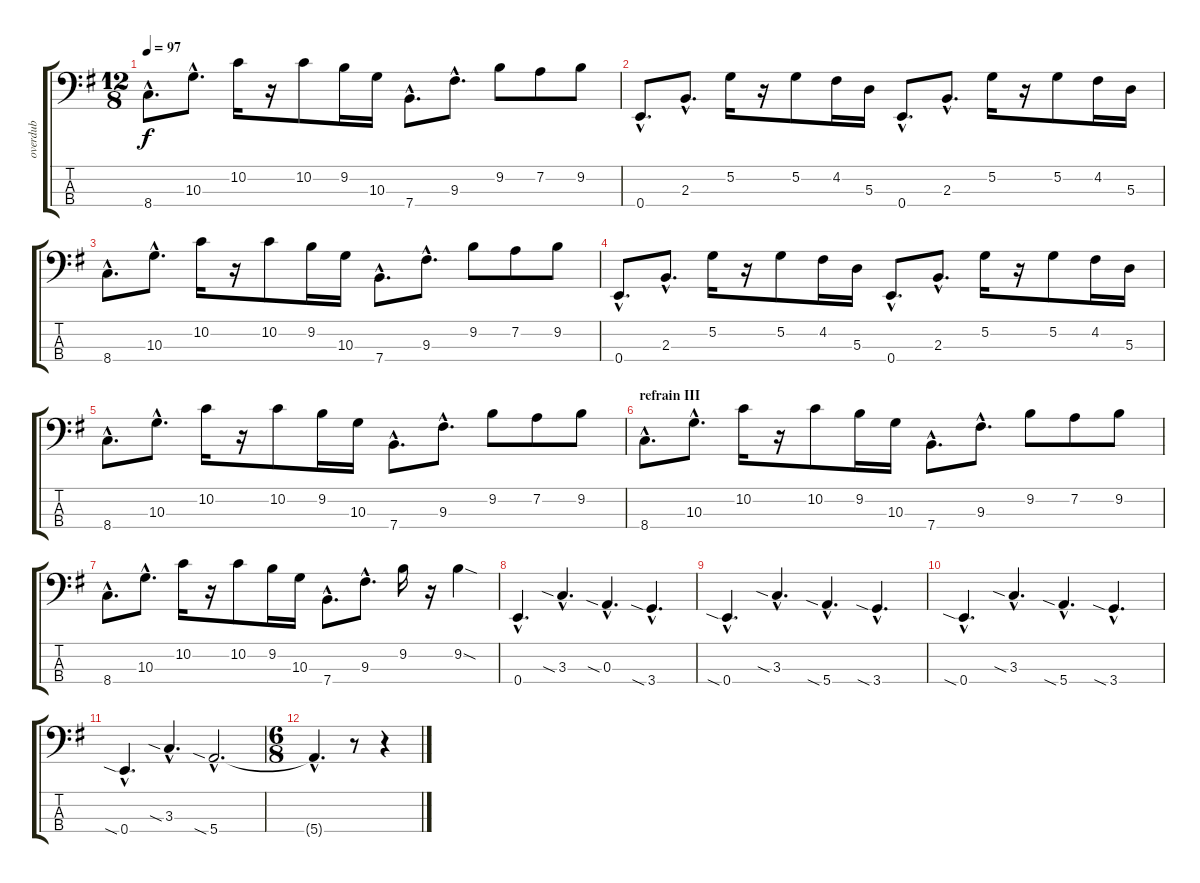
\track ("overdub" "overdub") {instrument fretlessbass}
\staff {score tabs}
\tuning (G2 D2 A1 E1) {hide}
\ts (12 8)
\tempo 97
\clef f4
\ks g
8.4{hac}.8{d dy f} 10.3{hac}.8{d} 10.2.16 r.16 10.2.8 9.2.16 10.3.16 7.4{hac}.8{d} 9.3{hac}.8{d} 9.2.8 7.2.8 9.2.8 |
0.4{hac}.8{d} 2.3{hac}.8{d} 5.2.16 r.16 5.2.8 4.2.16 5.3.16 0.4{hac}.8{d} 2.3{hac}.8{d} 5.2.16 r.16 5.2.8 4.2.16 5.3.16 |
8.4{hac}.8{d} 10.3{hac}.8{d} 10.2.16 r.16 10.2.8 9.2.16 10.3.16 7.4{hac}.8{d} 9.3{hac}.8{d} 9.2.8 7.2.8 9.2.8 |
0.4{hac}.8{d} 2.3{hac}.8{d} 5.2.16 r.16 5.2.8 4.2.16 5.3.16 0.4{hac}.8{d} 2.3{hac}.8{d} 5.2.16 r.16 5.2.8 4.2.16 5.3.16 |
8.4{hac}.8{d} 10.3{hac}.8{d} 10.2.16 r.16 10.2.8 9.2.16 10.3.16 7.4{hac}.8{d} 9.3{hac}.8{d} 9.2.8 7.2.8 9.2.8 |
\section ("" "refrain III")
8.4{hac}.8{d} 10.3{hac}.8{d} 10.2.16 r.16 10.2.8 9.2.16 10.3.16 7.4{hac}.8{d} 9.3{hac}.8{d} 9.2.8 7.2.8 9.2.8 |
8.4{hac}.8{d} 10.3{hac}.8{d} 10.2.16 r.16 10.2.8 9.2.16 10.3.16 7.4{hac}.8{d} 9.3{hac}.8{d} 9.2.16 r.16 9.2{sod}.4 |
0.4{hac}.4{d} 3.3{sia hac}.4{d} 0.3{sia hac}.4{d} 3.4{sia hac}.4{d} |
0.4{sia hac}.4{d} 3.3{sia hac}.4{d} 5.4{sia hac}.4{d} 3.4{sia hac}.4{d} |
0.4{sia hac}.4{d} 3.3{sia hac}.4{d} 5.4{sia hac}.4{d} 3.4{sia hac}.4{d} |
0.4{sia hac}.4{d} 3.3{sia hac}.4{d} 5.4{sia hac}.2{d} |
\ts (6 8)
5.4{hac t}.4{d} r.8 r.4
